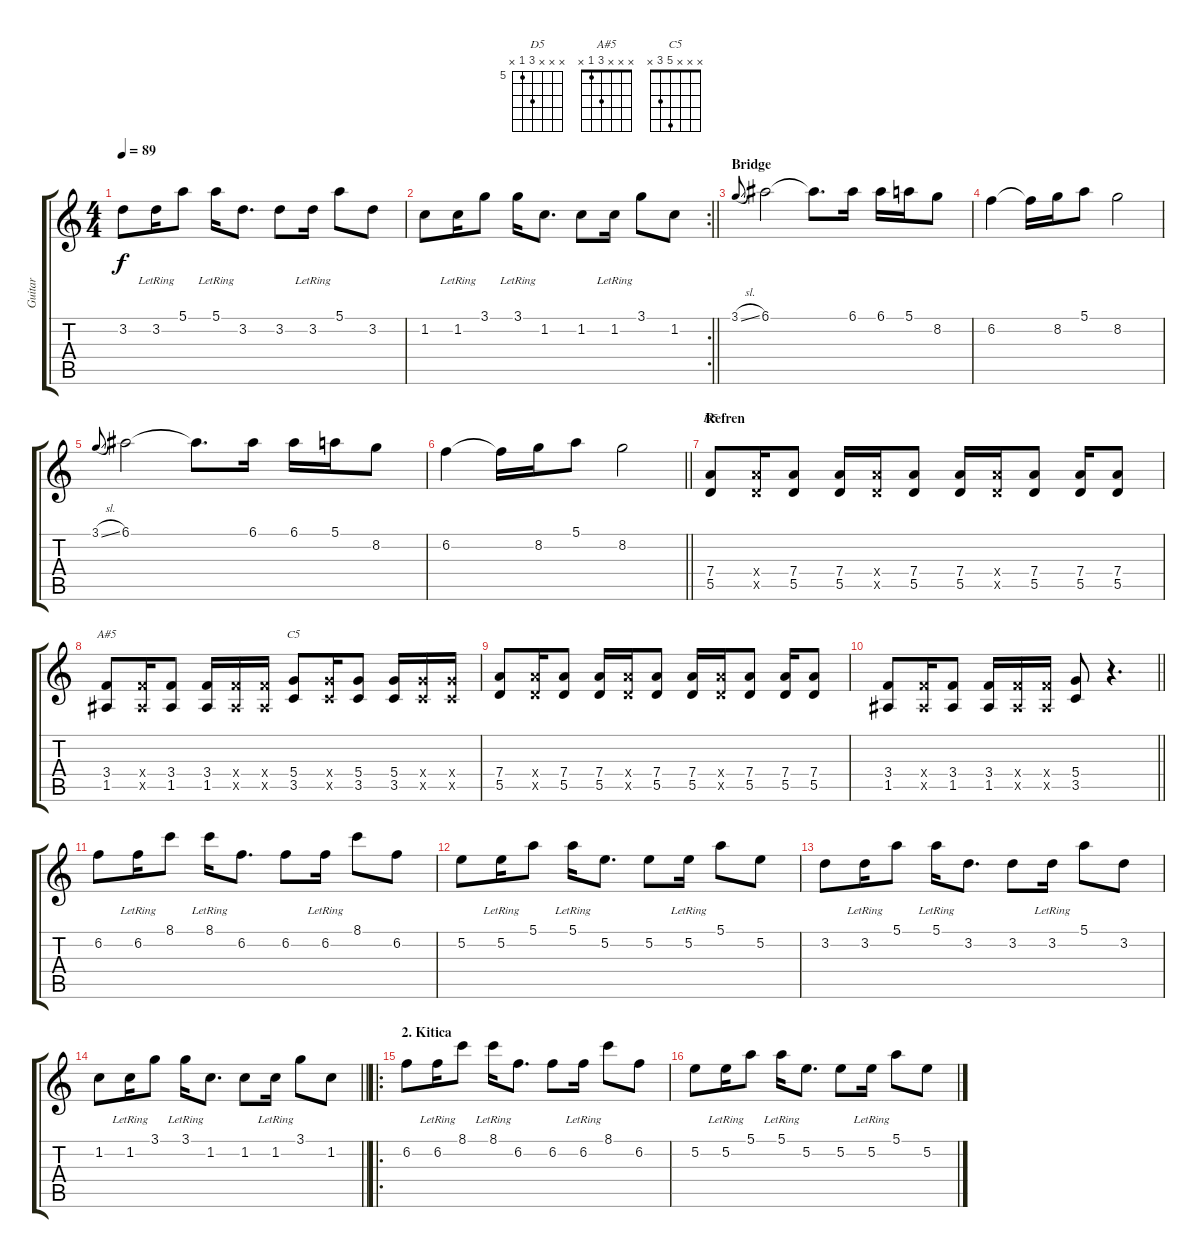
\track ("Guitar" "Guitar") {instrument overdrivenguitar}
\staff {score tabs}
\tuning (E4 B3 G3 D3 A2 E2) {hide}
\chord ("D5" x x x 7 5 x) {firstfret 5}
\chord ("A#5" x x x 3 1 x)
\chord ("C5" x x x 5 3 x)
\ts (4 4)
\tempo 89
\clef g2
\ks c
3.2.8{dy f} 3.2{lr}.16 5.1.8 5.1{lr}.16 3.2.8{d} 3.2.8 3.2{lr}.16 5.1.8 3.2.8 |
\rc 2
\barLineRight lightlight
1.2.8 1.2{lr}.16 3.1.8 3.1{lr}.16 1.2.8{d} 1.2.8 1.2{lr}.16 3.1.8 1.2.8 |
\section ("" "Bridge")
3.1{sl}.8{gr onbeat} 6.1.2 6.1{t}.8{d} 6.1.16 6.1.16 5.1.16 8.2.8 |
6.2.4 6.2{t}.16 8.2.16 5.1.8 8.2.2 |
3.1{sl}.8{gr onbeat} 6.1.2 6.1{t}.8{d} 6.1.16 6.1.16 5.1.16 8.2.8 |
\barLineRight lightlight
6.2.4 6.2{t}.16 8.2.16 5.1.8 8.2.2 |
\section ("" "Refren")
(7.4 5.5).8{ch "D5"} (7.4{x} 5.5{x}).16 (7.4 5.5).8 (7.4 5.5).16 (7.4{x} 5.5{x}).16 (7.4 5.5).8 (7.4 5.5).16 (7.4{x} 5.5{x}).16 (7.4 5.5).8 (7.4 5.5).16 (7.4 5.5).8 |
(3.4 1.5).8{ch "A#5"} (3.4{x} 1.5{x}).16 (3.4 1.5).8 (3.4 1.5).16 (3.4{x} 1.5{x}).16 (3.4{x} 1.5{x}).16 (5.4 3.5).8{ch "C5"} (5.4{x} 3.5{x}).16 (5.4 3.5).8 (5.4 3.5).16 (5.4{x} 3.5{x}).16 (5.4{x} 3.5{x}).16 |
(7.4 5.5).8 (7.4{x} 5.5{x}).16 (7.4 5.5).8 (7.4 5.5).16 (7.4{x} 5.5{x}).16 (7.4 5.5).8 (7.4 5.5).16 (7.4{x} 5.5{x}).16 (7.4 5.5).8 (7.4 5.5).16 (7.4 5.5).8 |
\barLineRight lightlight
(3.4 1.5).8 (3.4{x} 1.5{x}).16 (3.4 1.5).8 (3.4 1.5).16 (3.4{x} 1.5{x}).16 (3.4{x} 1.5{x}).16 (5.4 3.5).8 r.4{d} |
6.2.8 6.2{lr}.16 8.1.8 8.1{lr}.16 6.2.8{d} 6.2.8 6.2{lr}.16 8.1.8 6.2.8 |
5.2.8 5.2{lr}.16 5.1.8 5.1{lr}.16 5.2.8{d} 5.2.8 5.2{lr}.16 5.1.8 5.2.8 |
3.2.8 3.2{lr}.16 5.1.8 5.1{lr}.16 3.2.8{d} 3.2.8 3.2{lr}.16 5.1.8 3.2.8 |
\barLineRight lightlight
1.2.8 1.2{lr}.16 3.1.8 3.1{lr}.16 1.2.8{d} 1.2.8 1.2{lr}.16 3.1.8 1.2.8 |
\ro
\section ("" "2. Kitica")
6.2.8 6.2{lr}.16 8.1.8 8.1{lr}.16 6.2.8{d} 6.2.8 6.2{lr}.16 8.1.8 6.2.8 |
5.2.8 5.2{lr}.16 5.1.8 5.1{lr}.16 5.2.8{d} 5.2.8 5.2{lr}.16 5.1.8 5.2.8
